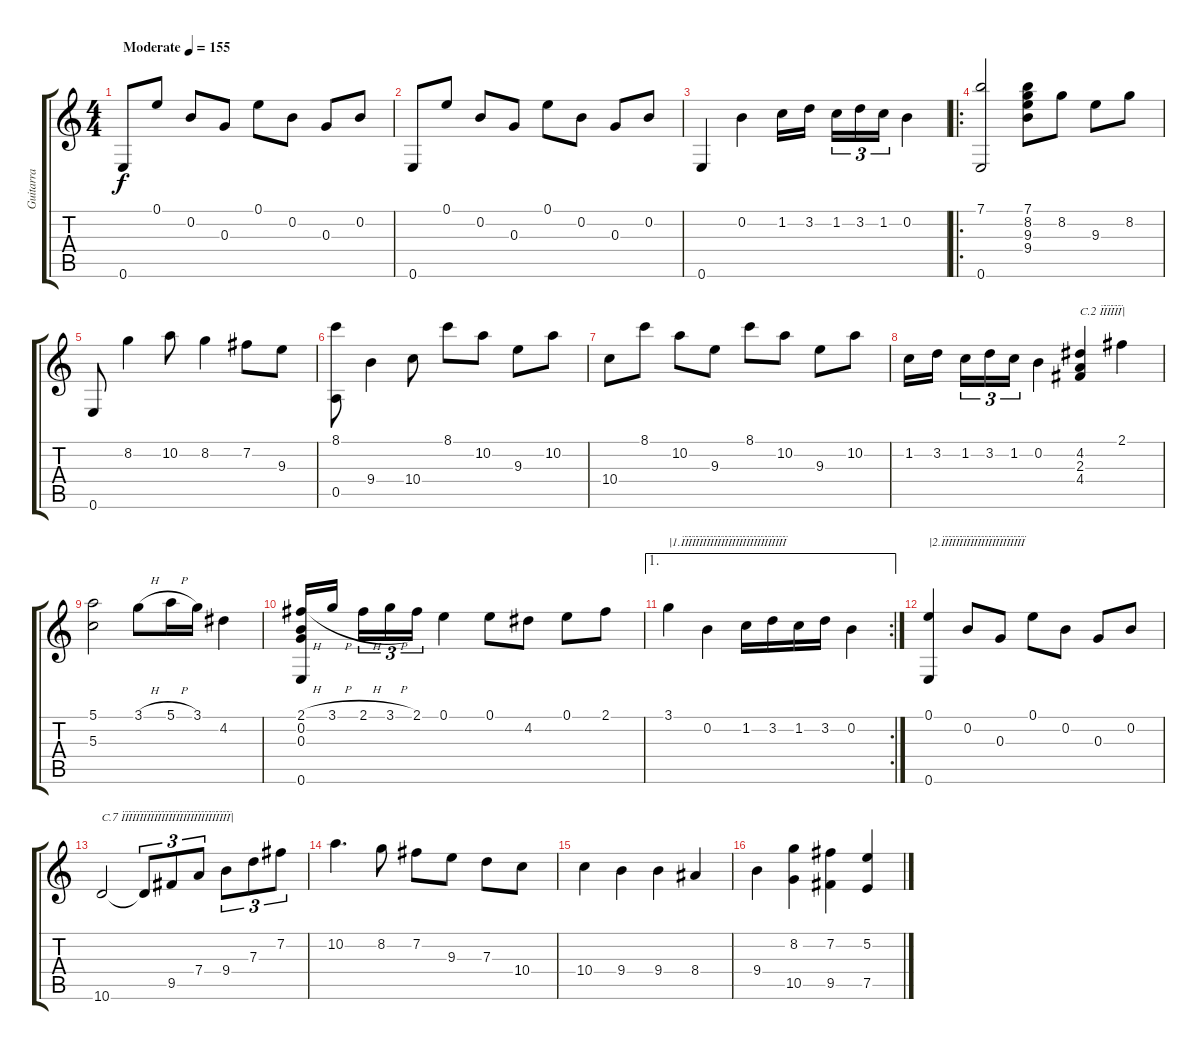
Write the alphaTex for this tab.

\track ("Guitarra" "Guitarra") {instrument acousticguitarnylon}
\staff {score tabs}
\tuning (E4 B3 G3 D3 A2 E2) {hide}
\ts (4 4)
\tempo (155 "Moderate")
\clef g2
\ks c
0.6.8{dy f instrument acousticguitarnylon} 0.1.8 0.2.8 0.3.8 0.1.8 0.2.8 0.3.8 0.2.8 |
0.6.8 0.1.8 0.2.8 0.3.8 0.1.8 0.2.8 0.3.8 0.2.8 |
0.6.4 0.2.4 1.2.16 3.2.16{beam splitsecondary} 1.2.16{tu (3 2)} 3.2.16{tu (3 2)} 1.2.16{tu (3 2)} 0.2.4 |
\ro
(7.1 0.6).2 (7.1 8.2 9.3 9.4).8 8.2.8 9.3.8 8.2.8 |
0.6.8 8.2.4 10.2.8 8.2.4 7.2.8 9.3.8 |
(8.1 0.5).8 9.4.4 10.4.8 8.1.8 10.2.8 9.3.8 10.2.8 |
10.4.8 8.1.8 10.2.8 9.3.8 8.1.8 10.2.8 9.3.8 10.2.8 |
1.2.16 3.2.16{beam splitsecondary} 1.2.16{tu (3 2)} 3.2.16{tu (3 2)} 1.2.16{tu (3 2)} 0.2.4 (4.2 2.3 4.4).4{txt "C.2 ЇЇЇЇЇЇ|"} 2.1.4 |
(5.1 5.3).2 3.1{h}.8 5.1{h}.16 3.1.16 4.2.4 |
(2.1{h} 0.2 0.3 0.6).16 3.1{h}.16{beam splitsecondary} 2.1{h}.16{tu (3 2)} 3.1{h}.16{tu (3 2)} 2.1.16{tu (3 2)} 0.1.4 0.1.8 4.2.8 0.1.8 2.1.8 |
\ae 1
\rc 2
3.1.4{txt "|1.ЇЇЇЇЇЇЇЇЇЇЇЇЇЇЇЇЇЇЇЇЇЇЇЇЇЇЇЇЇ"} 0.2.4 1.2.16 3.2.16 1.2.16 3.2.16 0.2.4 |
(0.1 0.6).4{txt "|2.ЇЇЇЇЇЇЇЇЇЇЇЇЇЇЇЇЇЇЇЇЇЇЇ"} 0.2.8 0.3.8 0.1.8 0.2.8 0.3.8 0.2.8 |
10.6.2{txt "C.7 ЇЇЇЇЇЇЇЇЇЇЇЇЇЇЇЇЇЇЇЇЇЇЇЇЇЇЇЇЇЇ|"} 10.6{t}.8{tu (3 2)} 9.5.8{tu (3 2)} 7.4.8{tu (3 2)} 9.4.8{tu (3 2)} 7.3.8{tu (3 2)} 7.2.8{tu (3 2)} |
10.2.4{d} 8.2.8 7.2.8 9.3.8 7.3.8 10.4.8 |
10.4.4 9.4.4 9.4.4 8.4.4 |
9.4.4 (8.2 10.5).4 (7.2 9.5).4 (5.2 7.5).4
